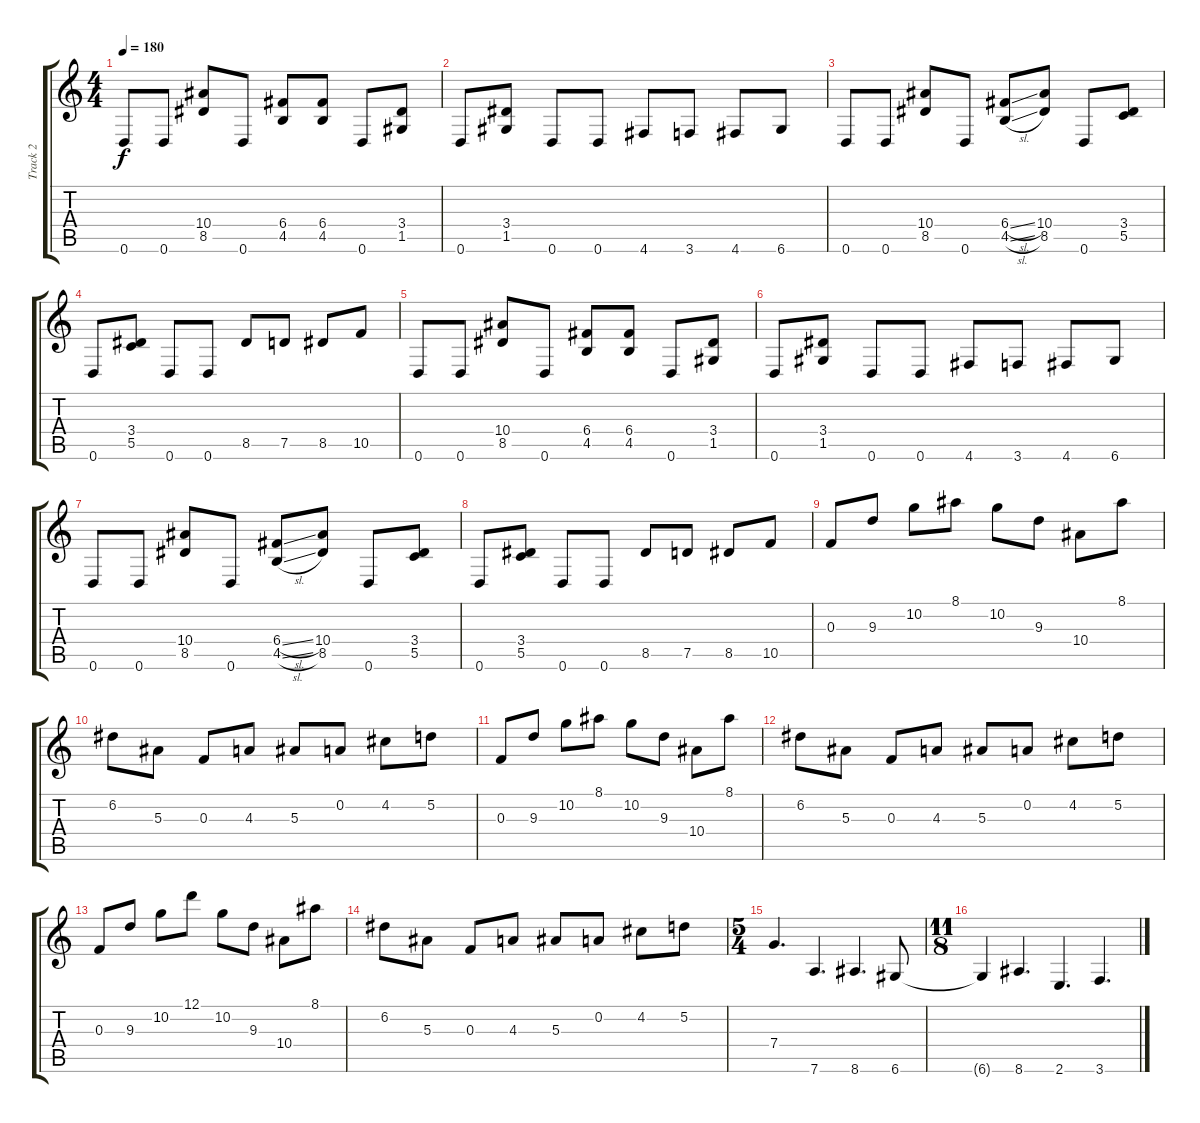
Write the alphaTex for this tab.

\track ("Track 2" "Track 2") {instrument distortionguitar}
\staff {score tabs}
\tuning (D4 A3 F3 C3 G2 D2) {hide}
\ts (4 4)
\tempo 180
\clef g2
\ks c
0.6.8{dy f} 0.6.8 (10.4 8.5).8 0.6.8 (6.4 4.5).8 (6.4 4.5).8 0.6.8 (3.4 1.5).8 |
0.6.8 (3.4 1.5).8 0.6.8 0.6.8 4.6.8 3.6.8 4.6.8 6.6.8 |
0.6.8 0.6.8 (10.4 8.5).8 0.6.8 (6.4{sl} 4.5{sl}).8 (10.4 8.5).8 0.6.8 (3.4 5.5).8 |
0.6.8 (3.4 5.5).8 0.6.8 0.6.8 8.5.8 7.5.8 8.5.8 10.5.8 |
0.6.8 0.6.8 (10.4 8.5).8 0.6.8 (6.4 4.5).8 (6.4 4.5).8 0.6.8 (3.4 1.5).8 |
0.6.8 (3.4 1.5).8 0.6.8 0.6.8 4.6.8 3.6.8 4.6.8 6.6.8 |
0.6.8 0.6.8 (10.4 8.5).8 0.6.8 (6.4{sl} 4.5{sl}).8 (10.4 8.5).8 0.6.8 (3.4 5.5).8 |
0.6.8 (3.4 5.5).8 0.6.8 0.6.8 8.5.8 7.5.8 8.5.8 10.5.8 |
0.3.8 9.3.8 10.2.8 8.1.8 10.2.8 9.3.8 10.4.8 8.1.8 |
6.2.8 5.3.8 0.3.8 4.3.8 5.3.8 0.2.8 4.2.8 5.2.8 |
0.3.8 9.3.8 10.2.8 8.1.8 10.2.8 9.3.8 10.4.8 8.1.8 |
6.2.8 5.3.8 0.3.8 4.3.8 5.3.8 0.2.8 4.2.8 5.2.8 |
0.3.8 9.3.8 10.2.8 12.1.8 10.2.8 9.3.8 10.4.8 8.1.8 |
6.2.8 5.3.8 0.3.8 4.3.8 5.3.8 0.2.8 4.2.8 5.2.8 |
\ts (5 4)
7.4.4{d} 7.6.4{d} 8.6.4{d} 6.6.8 |
\ts (11 8)
6.6{t}.4 8.6.4{d} 2.6.4{d} 3.6.4{d}
